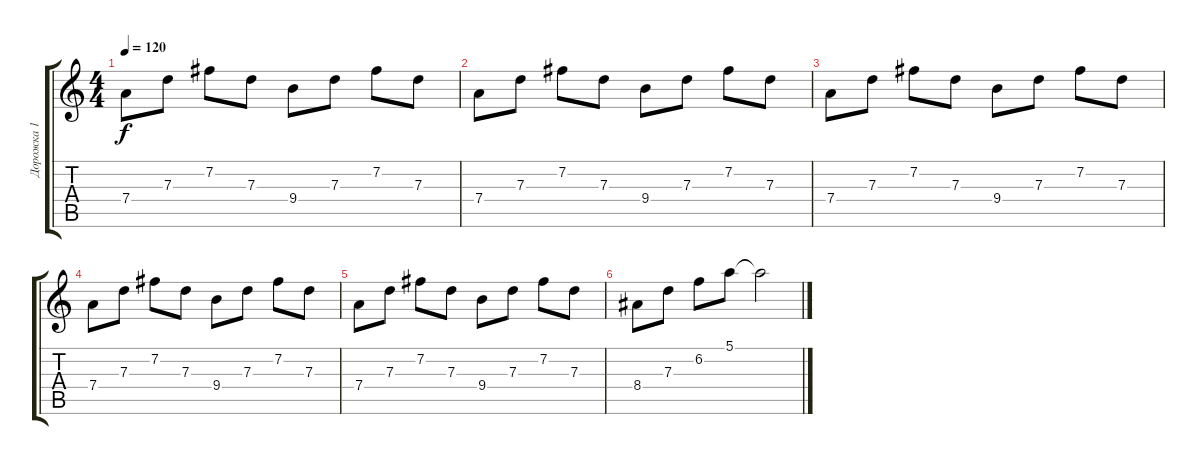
\track ("Дорожка 1" "Дорожка 1") {instrument electricguitarclean}
\staff {score tabs}
\tuning (E4 B3 G3 D3 A2 E2) {hide}
\ts (4 4)
\tempo 120
\clef g2
\ks c
7.4.8{dy f} 7.3.8 7.2.8 7.3.8 9.4.8 7.3.8 7.2.8 7.3.8 |
7.4.8 7.3.8 7.2.8 7.3.8 9.4.8 7.3.8 7.2.8 7.3.8 |
7.4.8 7.3.8 7.2.8 7.3.8 9.4.8 7.3.8 7.2.8 7.3.8 |
7.4.8 7.3.8 7.2.8 7.3.8 9.4.8 7.3.8 7.2.8 7.3.8 |
7.4.8 7.3.8 7.2.8 7.3.8 9.4.8 7.3.8 7.2.8 7.3.8 |
8.4.8 7.3.8 6.2.8 5.1.8 5.1{t}.2
